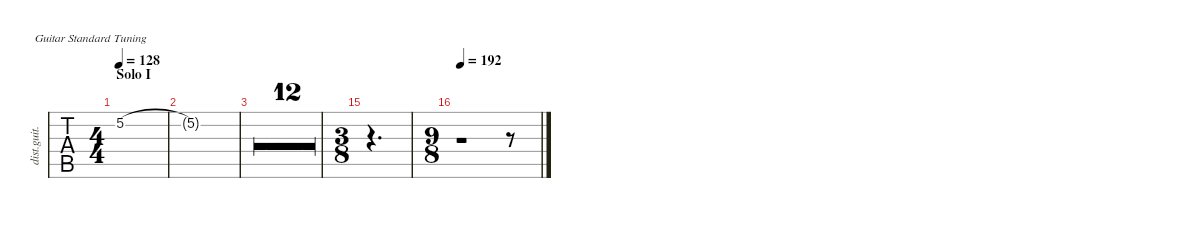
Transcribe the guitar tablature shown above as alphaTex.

\defaultSystemsLayout 4
\hideDynamics
\bracketExtendMode nobrackets
\otherSystemsTrackNameOrientation horizontal
\track ("Harmony Guitar (James)" "dist.guit.") {defaultSystemsLayout 4 multiBarRest instrument distortionguitar}
\staff {tabs}
\tuning (E4 B3 G3 D3 A2 E2)
\ts (4 4)
\beaming (8 2 2 2 2)
\section ("" "Solo I")
\tempo 128
\clef g2
\ks c
5.2.1{dy mf} |
5.2{t}.1 |
r.1 |
r.1 |
r.1 |
r.1 |
r.1 |
r.1 |
r.1 |
r.1 |
r.1 |
r.1 |
r.1 |
r.1 |
\ts (3 8)
\beaming (8 3)
r.4{d} |
\ts (9 8)
\beaming (8 3 3 3)
\tempo 192
r.1 r.8
